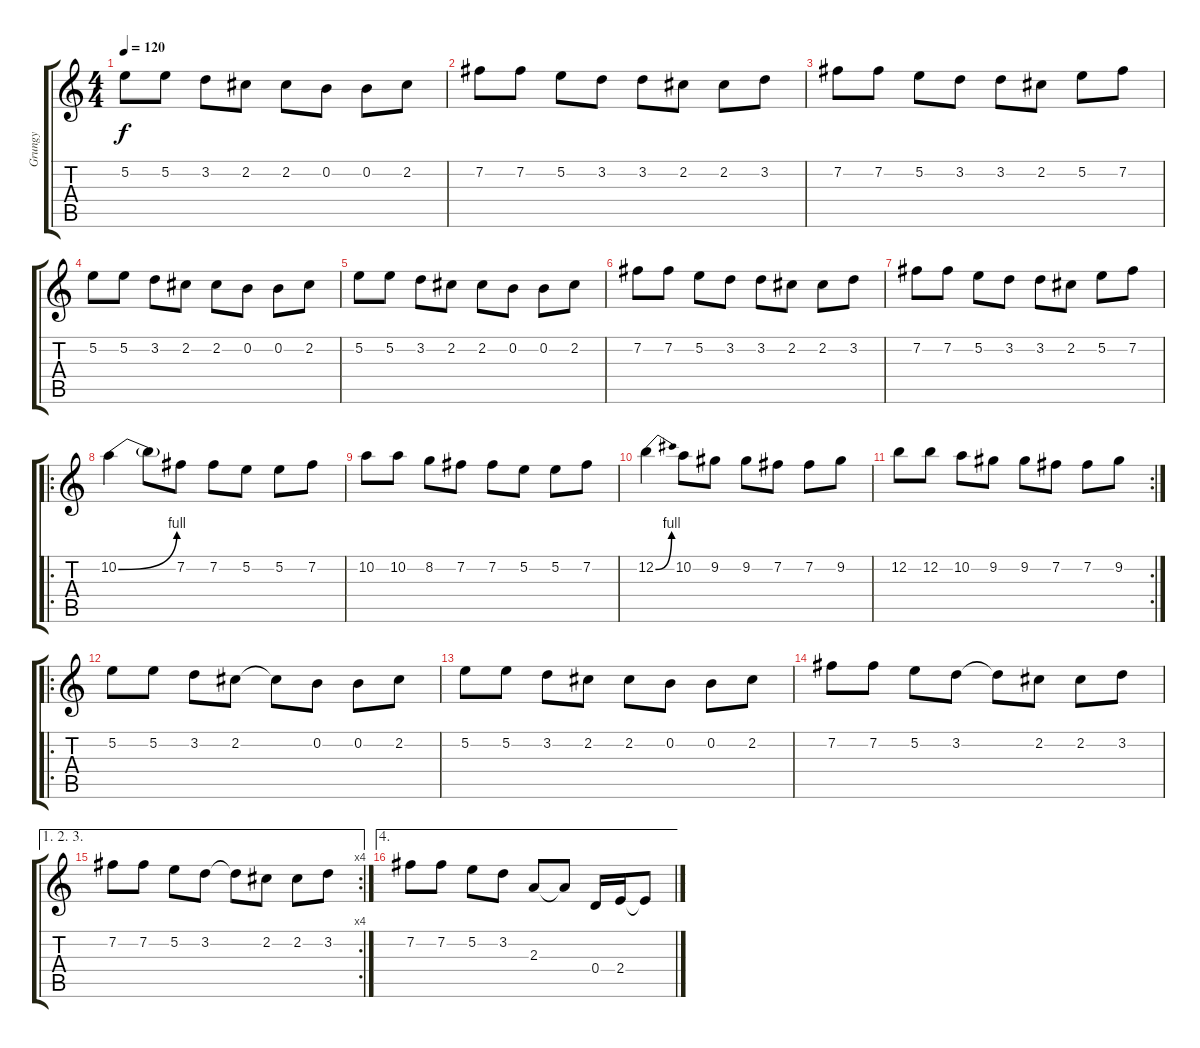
\track ("Grungy" "Grungy") {instrument distortionguitar}
\staff {score tabs}
\tuning (E4 B3 G3 D3 A2 E2) {hide}
\ts (4 4)
\tempo 120
\clef g2
\ks c
5.2.8{dy f} 5.2.8 3.2.8 2.2.8 2.2.8 0.2.8 0.2.8 2.2.8 |
7.2.8 7.2.8 5.2.8 3.2.8 3.2.8 2.2.8 2.2.8 3.2.8 |
7.2.8 7.2.8 5.2.8 3.2.8 3.2.8 2.2.8 5.2.8 7.2.8 |
5.2.8 5.2.8 3.2.8 2.2.8 2.2.8 0.2.8 0.2.8 2.2.8 |
5.2.8 5.2.8 3.2.8 2.2.8 2.2.8 0.2.8 0.2.8 2.2.8 |
7.2.8 7.2.8 5.2.8 3.2.8 3.2.8 2.2.8 2.2.8 3.2.8 |
7.2.8 7.2.8 5.2.8 3.2.8 3.2.8 2.2.8 5.2.8 7.2.8 |
\ro
10.2{be (bend 0 0 60 4)}.4 10.2{t}.8 7.2.8 7.2.8 5.2.8 5.2.8 7.2.8 |
10.2.8 10.2.8 8.2.8 7.2.8 7.2.8 5.2.8 5.2.8 7.2.8 |
12.2{be (bend 0 0 60 4)}.4 10.2.8 9.2.8 9.2.8 7.2.8 7.2.8 9.2.8 |
\rc 2
12.2.8 12.2.8 10.2.8 9.2.8 9.2.8 7.2.8 7.2.8 9.2.8 |
\ro
5.2.8 5.2.8 3.2.8 2.2.8 2.2{t}.8 0.2.8 0.2.8 2.2.8 |
5.2.8 5.2.8 3.2.8 2.2.8 2.2.8 0.2.8 0.2.8 2.2.8 |
7.2.8 7.2.8 5.2.8 3.2.8 3.2{t}.8 2.2.8 2.2.8 3.2.8 |
\ae (1 2 3)
\rc 4
7.2.8 7.2.8 5.2.8 3.2.8 3.2{t}.8 2.2.8 2.2.8 3.2.8 |
\ae 4
7.2.8 7.2.8 5.2.8 3.2.8 2.3.8 2.3{t}.8 0.4.16 2.4.16 2.4{t}.8
